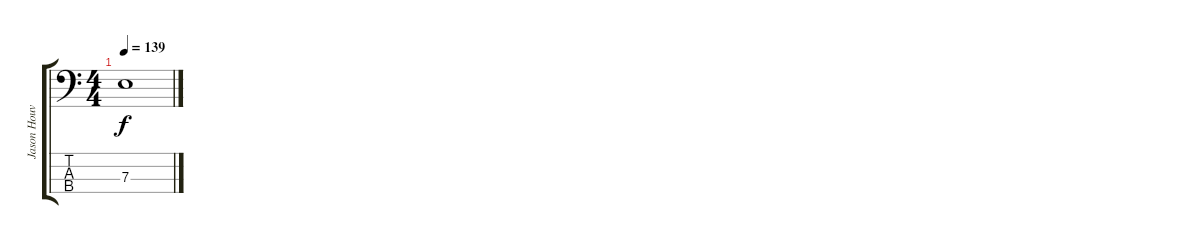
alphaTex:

\track ("Jason Houver" "Jason Houv") {instrument electricbasspick}
\staff {score tabs}
\tuning (G2 D2 A1 E1) {hide}
\ts (4 4)
\tempo 139
\clef f4
\ks c
7.3.1{dy f}
